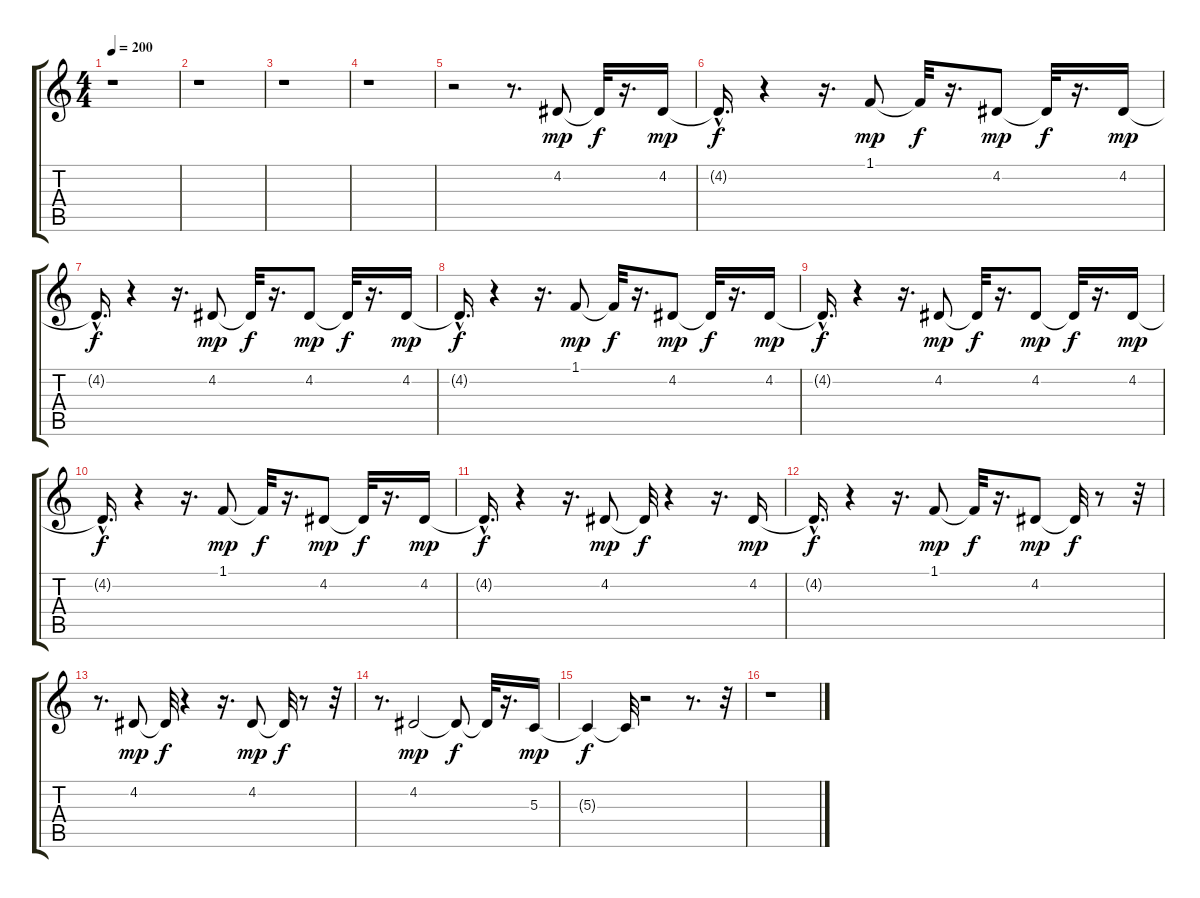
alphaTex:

\track "" {instrument clarinet}
\staff {score tabs}
\tuning (E4 B3 G3 D3 A2 E2) {hide}
\ts (4 4)
\tempo 200
\clef g2
\ks c
r.1{dy f} |
r.1 |
r.1 |
r.1 |
r.2 r.8{d} 4.2.8{dy mp} 4.2{t}.32{dy f} r.16{d} 4.2.16{dy mp} |
4.2{hac t}.16{d dy f} r.4 r.16{d} 1.1.8{dy mp} 1.1{t}.32{dy f} r.16{d} 4.2.8{dy mp} 4.2{t}.32{dy f} r.16{d} 4.2.16{dy mp} |
4.2{hac t}.16{d dy f} r.4 r.16{d} 4.2.8{dy mp} 4.2{t}.32{dy f} r.16{d} 4.2.8{dy mp} 4.2{t}.32{dy f} r.16{d} 4.2.16{dy mp} |
4.2{hac t}.16{d dy f} r.4 r.16{d} 1.1.8{dy mp} 1.1{t}.32{dy f} r.16{d} 4.2.8{dy mp} 4.2{t}.32{dy f} r.16{d} 4.2.16{dy mp} |
4.2{hac t}.16{d dy f} r.4 r.16{d} 4.2.8{dy mp} 4.2{t}.32{dy f} r.16{d} 4.2.8{dy mp} 4.2{t}.32{dy f} r.16{d} 4.2.16{dy mp} |
4.2{hac t}.16{d dy f} r.4 r.16{d} 1.1.8{dy mp} 1.1{t}.32{dy f} r.16{d} 4.2.8{dy mp} 4.2{t}.32{dy f} r.16{d} 4.2.16{dy mp} |
4.2{hac t}.16{d dy f} r.4 r.16{d} 4.2.8{dy mp} 4.2{t}.32{dy f} r.4 r.16{d} 4.2.16{dy mp} |
4.2{hac t}.16{d dy f} r.4 r.16{d} 1.1.8{dy mp} 1.1{t}.32{dy f} r.16{d} 4.2.8{dy mp} 4.2{t}.32{dy f} r.8 r.32 |
r.8{d} 4.2.8{dy mp} 4.2{t}.32{dy f} r.4 r.16{d} 4.2.8{dy mp} 4.2{t}.32{dy f} r.8 r.32 |
r.8{d} 4.2.2{dy mp} 4.2{t}.8{dy f} 4.2{t}.32 r.16{d} 5.3.16{dy mp} |
5.3{t}.4{dy f} 5.3{t}.32 r.2 r.8{d} r.32 |
r.1
